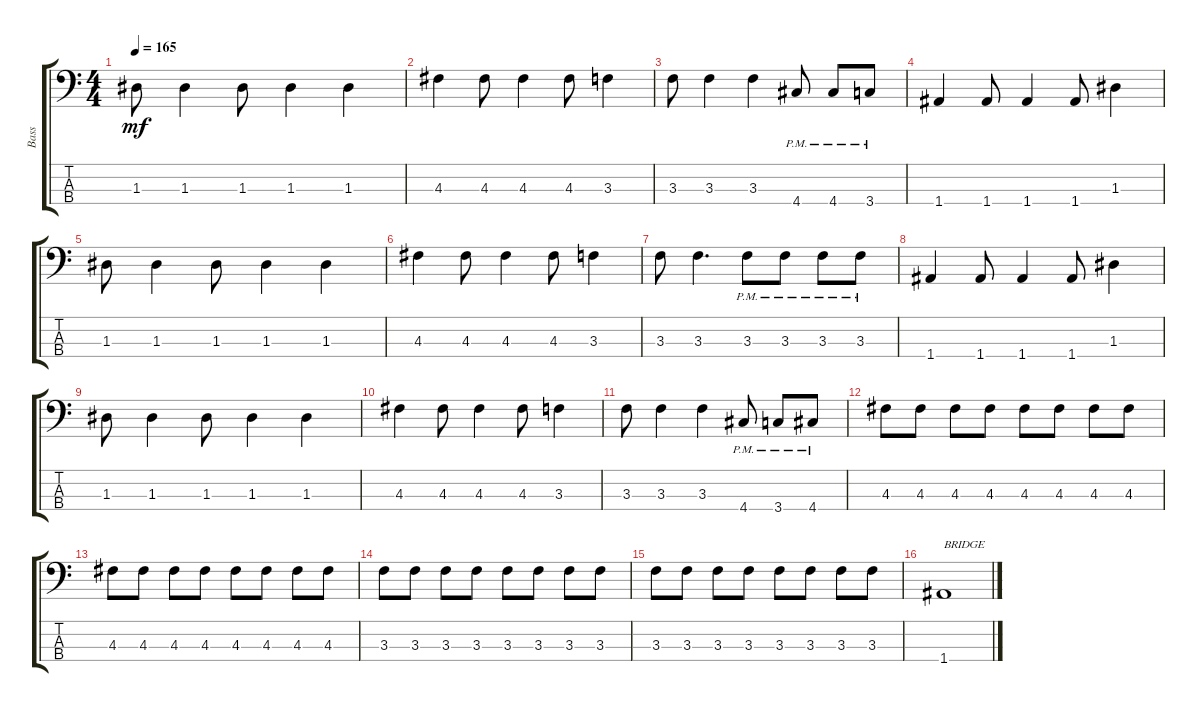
\track ("Bass" "Bass") {instrument electricbassfinger}
\staff {score tabs}
\tuning (C3 G2 D2 A1) {hide}
\ts (4 4)
\tempo 165
\clef f4
\ks c
1.3.8{dy mf} 1.3.4 1.3.8 1.3.4 1.3.4 |
4.3.4 4.3.8 4.3.4 4.3.8 3.3.4 |
3.3.8 3.3.4 3.3.4 4.4{pm}.8 4.4{pm}.8 3.4{pm}.8 |
1.4.4 1.4.8 1.4.4 1.4.8 1.3.4 |
1.3.8 1.3.4 1.3.8 1.3.4 1.3.4 |
4.3.4 4.3.8 4.3.4 4.3.8 3.3.4 |
3.3.8 3.3.4{d} 3.3{pm}.8 3.3{pm}.8 3.3{pm}.8 3.3{pm}.8 |
1.4.4 1.4.8 1.4.4 1.4.8 1.3.4 |
1.3.8 1.3.4 1.3.8 1.3.4 1.3.4 |
4.3.4 4.3.8 4.3.4 4.3.8 3.3.4 |
3.3.8 3.3.4 3.3.4 4.4{pm}.8 3.4{pm}.8 4.4{pm}.8 |
4.3.8 4.3.8 4.3.8 4.3.8 4.3.8 4.3.8 4.3.8 4.3.8 |
4.3.8 4.3.8 4.3.8 4.3.8 4.3.8 4.3.8 4.3.8 4.3.8 |
3.3.8 3.3.8 3.3.8 3.3.8 3.3.8 3.3.8 3.3.8 3.3.8 |
3.3.8 3.3.8 3.3.8 3.3.8 3.3.8 3.3.8 3.3.8 3.3.8 |
1.4.1{txt "BRIDGE"}
